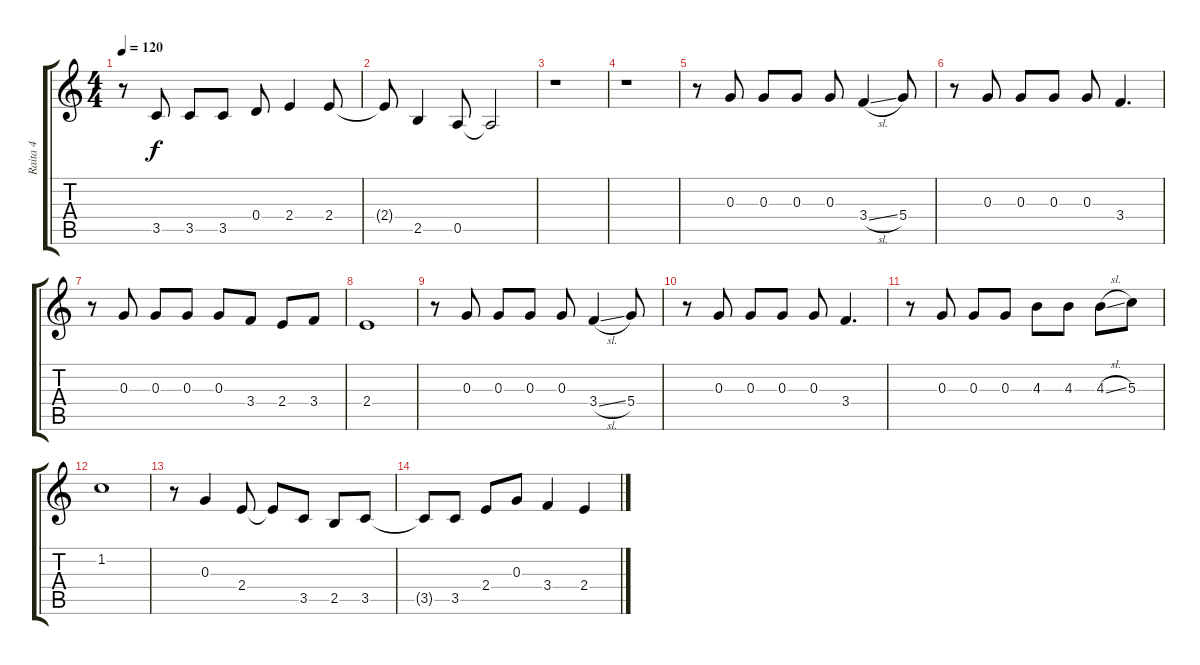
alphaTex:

\track ("Raita 4" "Raita 4") {instrument guitarharmonics}
\staff {score tabs}
\tuning (E4 B3 G3 D3 A2 E2) {hide}
\ts (4 4)
\tempo 120
\clef g2
\ks c
r.8{dy f} 3.5.8 3.5.8 3.5.8 0.4.8 2.4.4 2.4.8 |
2.4{t}.8 2.5.4 0.5.8 0.5{t}.2 |
r.1 |
r.1 |
r.8 0.3.8 0.3.8 0.3.8 0.3.8 3.4{sl}.4 5.4.8 |
r.8 0.3.8 0.3.8 0.3.8 0.3.8 3.4.4{d} |
r.8 0.3.8 0.3.8 0.3.8 0.3.8 3.4.8 2.4.8 3.4.8 |
2.4.1 |
r.8 0.3.8 0.3.8 0.3.8 0.3.8 3.4{sl}.4 5.4.8 |
r.8 0.3.8 0.3.8 0.3.8 0.3.8 3.4.4{d} |
r.8 0.3.8 0.3.8 0.3.8 4.3.8 4.3.8 4.3{sl}.8 5.3.8 |
1.2.1 |
r.8 0.3.4 2.4.8 2.4{t}.8 3.5.8 2.5.8 3.5.8 |
3.5{t}.8 3.5.8 2.4.8 0.3.8 3.4.4 2.4.4
